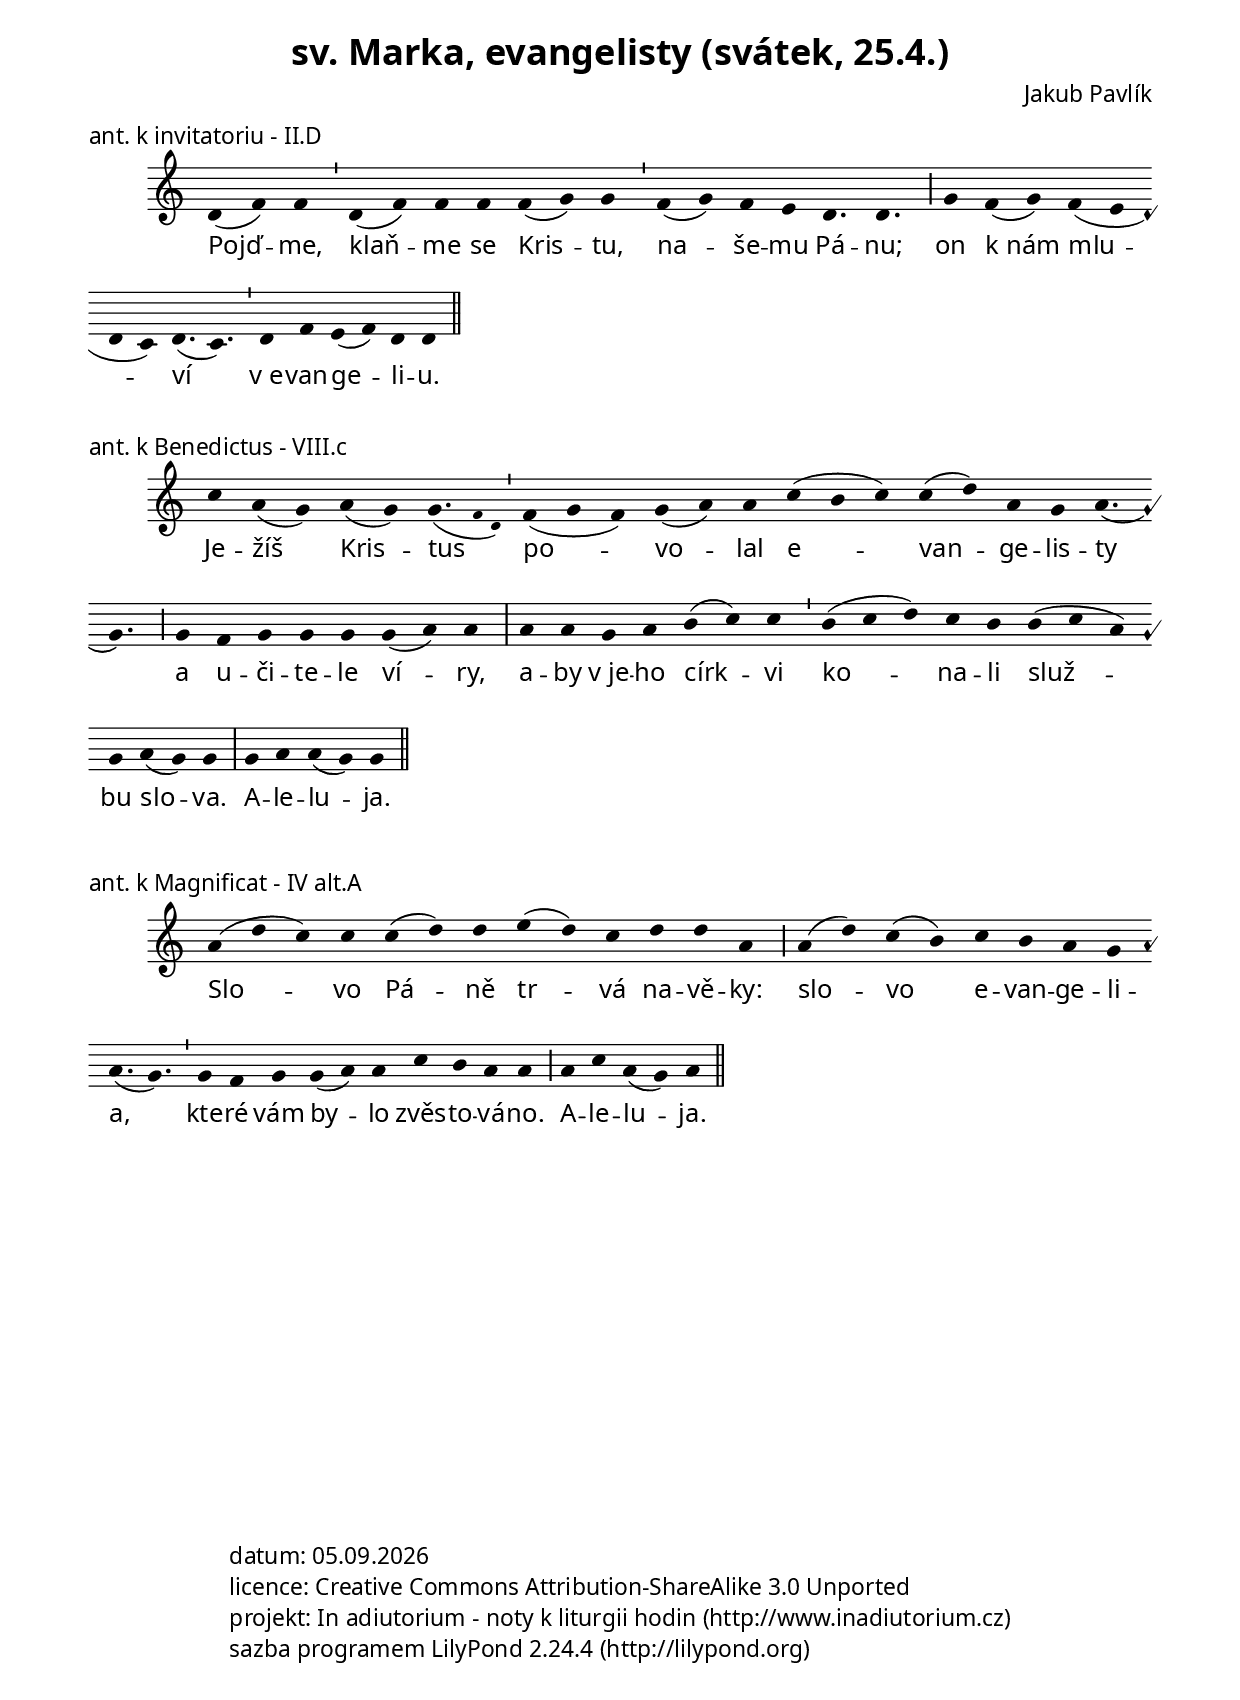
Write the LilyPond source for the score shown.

\version "2.15.37"

\header {
  title = "sv. Marka, evangelisty (svátek, 25.4.)"
  composer = "Jakub Pavlík"
}

\include "../spolecne.ly"

\score {
  \relative c' {
    \choralniRezim
    d4( f) f \barMin
    d( f) f f f( g) g \barMin f( g) f e d4. d \barMaior
    g4 f( g) f( e d c) d4.( c) \barMin d4 f e( f) d d \barFinalis
  }
  \addlyrics {
    Pojď -- me, klaň -- me se Kris -- tu, na -- še -- mu Pá -- nu;
    on k_nám mlu -- ví v_e -- van -- ge -- li -- u.
  }
  \header {
    quid = "ant. k invitatoriu"
    modus = "II"
    differentia = "D"
    psalmus = ""
    id = ""
    piece = \markup {\sestavTitulekBezZalmu}
  }
}

\score {
  \relative c'' {
    \choralniRezim
    c a( g) a( g) g4.( \grace { f4 d) } \barMin 
    f( g f) g( a) a c( b c) c( d) a g a4.( g) \barMaior
    g4 f g g g g( a) a \barMax
    a a g a b( c) c \barMin b( c d) c b b( c a) g a( g) g \barMax
    g a a( g) g \barFinalis
  }
  \addlyrics {
    Je -- žíš Kris -- tus 
    po -- vo -- lal e -- van -- ge -- lis -- ty
    a u -- či -- te -- le ví -- ry,
    a -- by v_je -- ho círk -- vi ko -- na -- li služ -- bu slo -- va.
    A -- le -- lu -- ja.
  }
  \header {
    quid = "ant. k Benedictus"
    modus = "VIII"
    differentia = "c" 
    psalmus = ""
    id = ""
    piece = \markup {\sestavTitulekBezZalmu}
  }
}

\score {
  \relative c'' {
    \choralniRezim
    a4( d c) c c( d) d e( d) c d d a \barMaior
    a( d) c( b) c b a g a4.( g) \barMin
    g4 f g g( a) a c b a a \barMaior
    a c a( g) a \barFinalis
  }
  \addlyrics {
    Slo -- vo Pá -- ně tr -- vá na -- vě -- ky:
    slo -- vo e -- van -- ge -- li -- a,
    kte -- ré vám by -- lo zvěs -- to -- vá -- no.
    A -- le -- lu -- ja.
  }
  \header {
    quid = "ant. k Magnificat"
    modus = "IV alt"
    differentia = "A" 
    psalmus = ""
    id = ""
    fons = "Od druhého oddílu jsem si vzal jako vzor antifonu O mulier, AntRom1912 s. 315."
    piece = \markup {\sestavTitulekBezZalmu}
  }
}